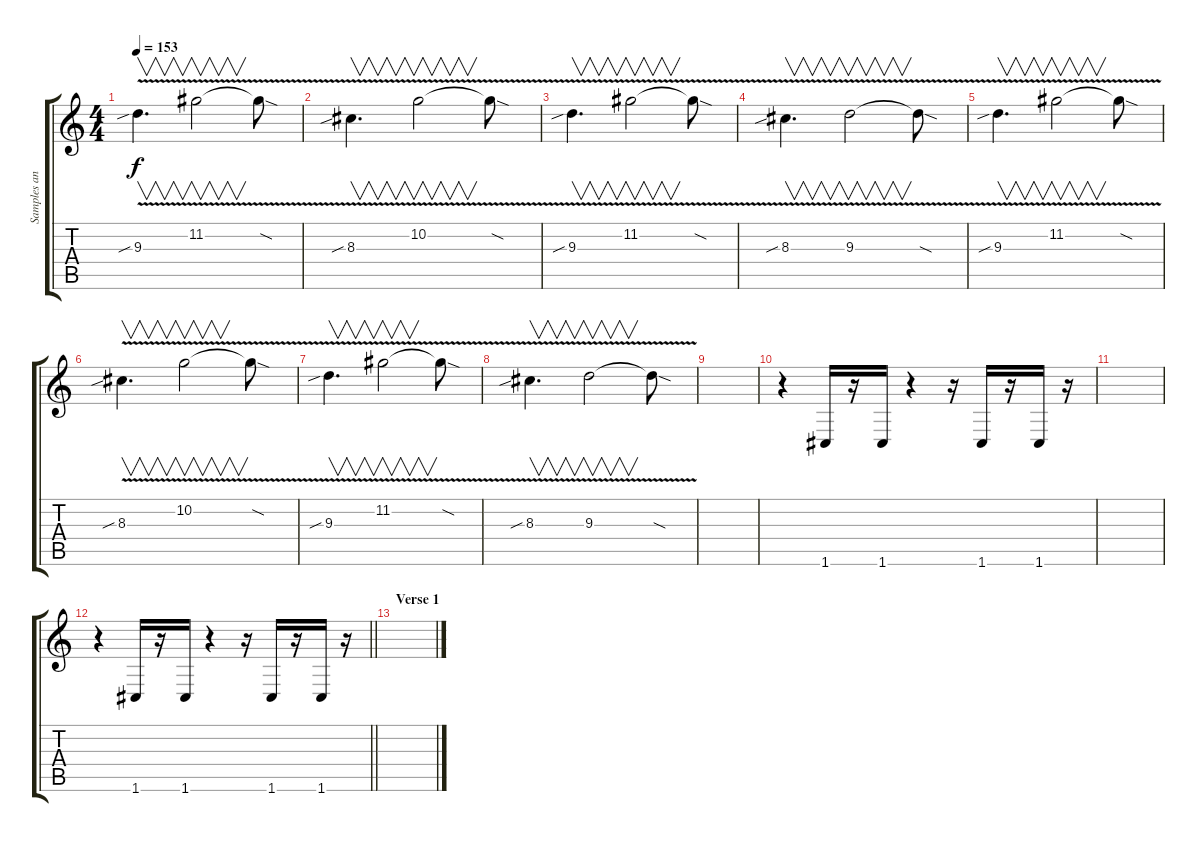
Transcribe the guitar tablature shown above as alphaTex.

\track ("Samples and Effects" "Samples an") {instrument distortionguitar}
\staff {score tabs}
\tuning (D4 A3 F3 C3 G2 C2) {hide}
\ts (4 4)
\tempo 153
\clef g2
\ks c
9.3{v sib}.4{v d dy f} 11.2{v}.2{v} 11.2{sod t}.8 |
8.3{v sib}.4{v d} 10.2{v}.2{v} 10.2{sod t}.8 |
9.3{v sib}.4{v d} 11.2{v}.2{v} 11.2{sod t}.8 |
8.3{v sib}.4{v d} 9.3{v}.2{v} 9.3{sod t}.8 |
9.3{v sib}.4{v d} 11.2{v}.2{v} 11.2{sod t}.8 |
8.3{v sib}.4{v d} 10.2{v}.2{v} 10.2{sod t}.8 |
9.3{v sib}.4{v d} 11.2{v}.2{v} 11.2{sod t}.8 |
8.3{v sib}.4{v d} 9.3{v}.2{v} 9.3{sod t}.8 |
|
r.4 1.6.16 r.16 1.6.16 r.4 r.16 1.6.16 r.16 1.6.16 r.16 |
|
\barLineRight lightlight
r.4 1.6.16 r.16 1.6.16 r.4 r.16 1.6.16 r.16 1.6.16 r.16 |
\section ("" "Verse 1")
